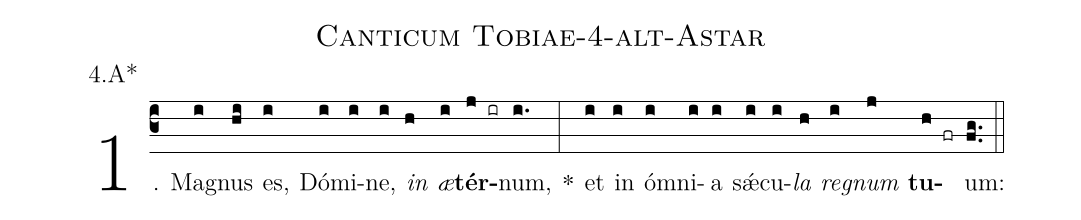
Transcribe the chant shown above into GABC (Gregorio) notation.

name: Canticum Tobiae-4-alt-Astar;
annotation: 4.A*;
%%
(c3)1. Ma(i)gnus(hi) es,(i) Dó(i)mi(i)ne,(i) <i>in</i>(h) <i>æ</i>(i)<b>tér</b>(j ir)num,(i.) *(:) et(i) in(i) óm(i)ni(i)a(i) sǽ(i)cu(i)<i>la</i>(h) <i>re</i>(i)<i>gnum</i>(j) <b>tu</b>(h fr)um:(fg..) (::)
